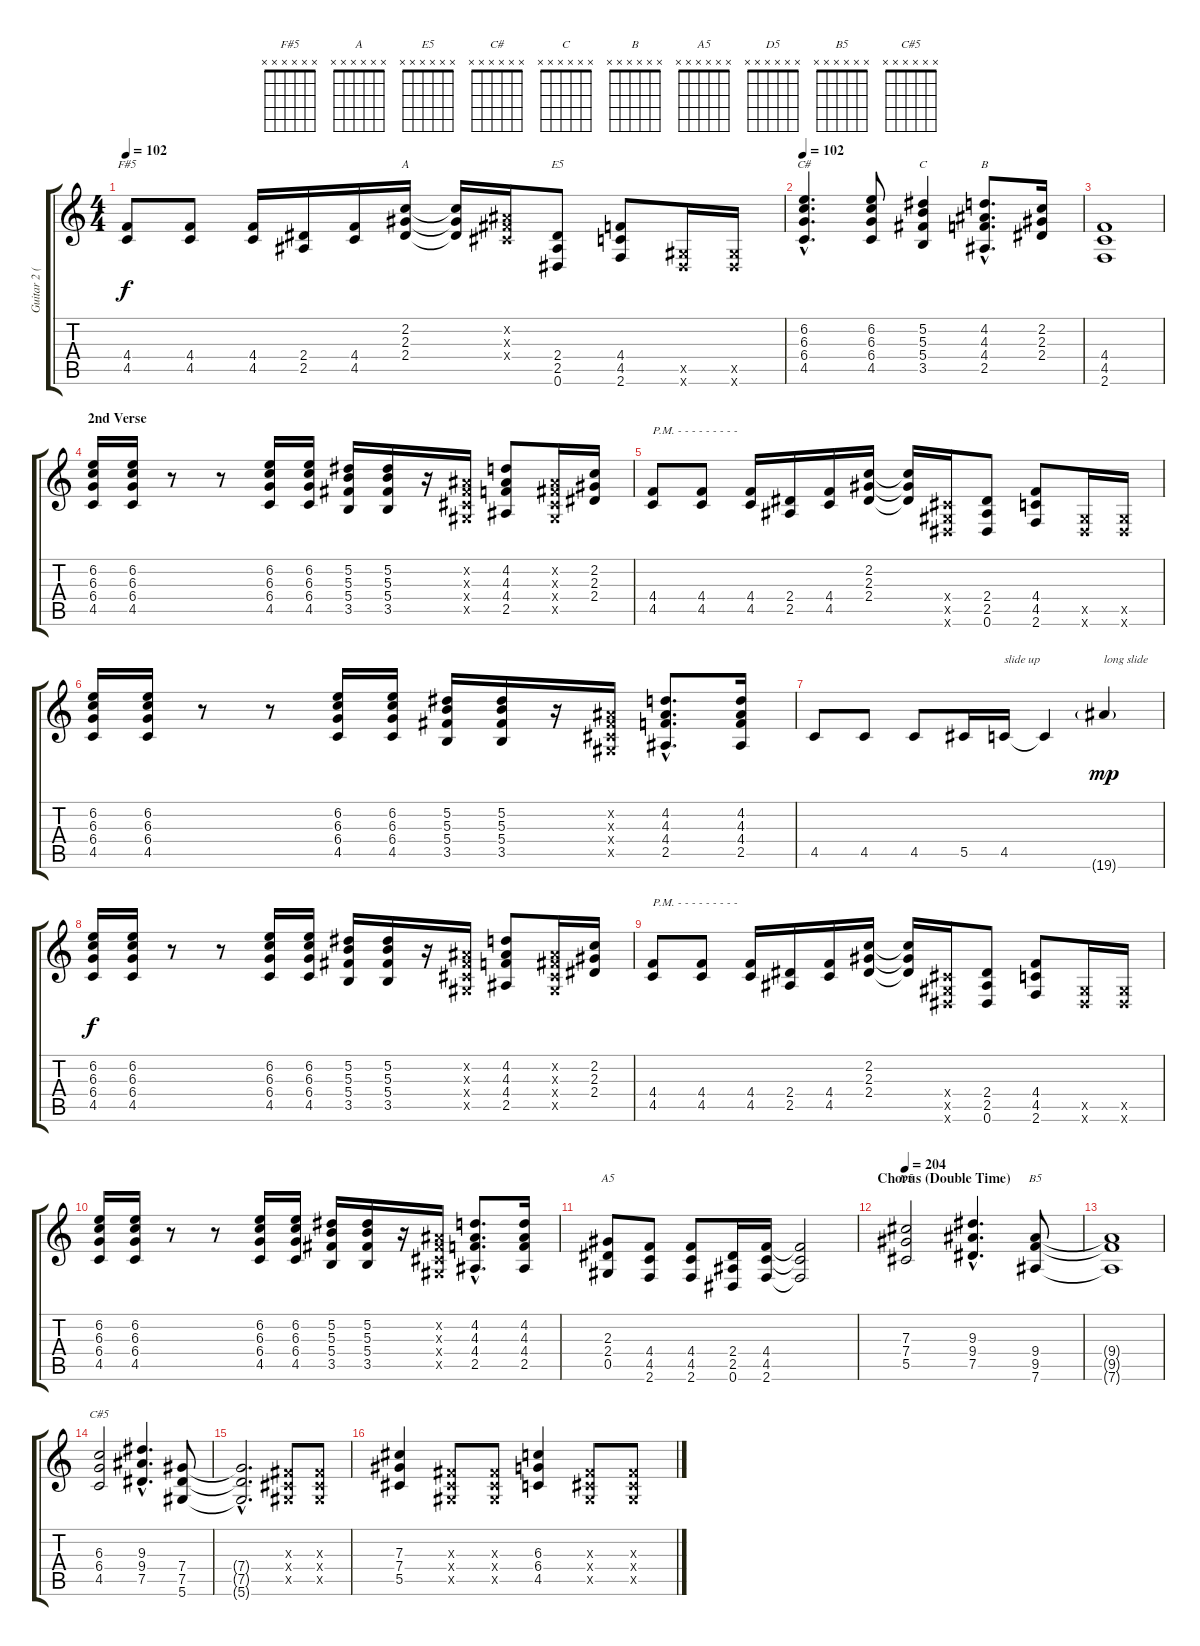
\track ("Guitar 2 (Izzy)" "Guitar 2 (") {instrument overdrivenguitar}
\staff {score tabs}
\tuning (Eb4 Bb3 Gb3 Db3 Ab2 Eb2) {hide}
\chord ("F#5" x x x x x x) {firstfret 0}
\chord ("A" x x x x x x) {firstfret 0}
\chord ("E5" x x x x x x) {firstfret 0}
\chord ("C#" x x x x x x) {firstfret 0}
\chord ("C" x x x x x x) {firstfret 0}
\chord ("B" x x x x x x) {firstfret 0}
\chord ("A5" x x x x x x) {firstfret 0}
\chord ("D5" x x x x x x) {firstfret 0}
\chord ("B5" x x x x x x) {firstfret 0}
\chord ("C#5" x x x x x x) {firstfret 0}
\ts (4 4)
\tempo 102
\clef g2
\ks c
(4.4 4.5).8{ch "F#5" dy f} (4.4 4.5).8 (4.4 4.5).16 (2.4 2.5).16 (4.4 4.5).16 (2.2 2.3 2.4).16{ch "A"} (2.2{t} 2.3{t} 2.4{t}).16 (0.2{x} 0.3{x} 0.4{x}).16 (2.4 2.5 0.6).8{ch "E5"} (4.4 4.5 2.6).8 (0.5{x} 0.6{x}).16 (0.5{x} 0.6{x}).16 |
\tempo 102
(6.2{hac} 6.3{hac} 6.4{hac} 4.5{hac}).4{d ch "C#"} (6.2 6.3 6.4 4.5).8 (5.2 5.3 5.4 3.5).4{ch "C"} (4.2{hac} 4.3{hac} 4.4{hac} 2.5{hac}).8{d ch "B"} (2.2 2.3 2.4).16 |
(4.4 4.5 2.6).1 |
\section ("" "2nd Verse")
(6.2 6.3 6.4 4.5).16 (6.2 6.3 6.4 4.5).16 r.8 r.8 (6.2 6.3 6.4 4.5).16 (6.2 6.3 6.4 4.5).16 (5.2 5.3 5.4 3.5).16 (5.2 5.3 5.4 3.5).16 r.16 (0.2{x} 0.3{x} 0.4{x} 0.5{x}).16 (4.2 4.3 4.4 2.5).8 (0.2{x} 0.3{x} 0.4{x} 0.5{x}).16 (2.2 2.3 2.4).16 |
(4.4 4.5).8{txt "P.M. - - - - - - - - -"} (4.4 4.5).8 (4.4 4.5).16 (2.4 2.5).16 (4.4 4.5).16 (2.2 2.3 2.4).16 (2.2{t} 2.3{t} 2.4{t}).16 (0.4{x} 0.5{x} 0.6{x}).16 (2.4 2.5 0.6).8 (4.4 4.5 2.6).8 (0.5{x} 0.6{x}).16 (0.5{x} 0.6{x}).16 |
(6.2 6.3 6.4 4.5).16 (6.2 6.3 6.4 4.5).16 r.8 r.8 (6.2 6.3 6.4 4.5).16 (6.2 6.3 6.4 4.5).16 (5.2 5.3 5.4 3.5).16 (5.2 5.3 5.4 3.5).16 r.16 (0.2{x} 0.3{x} 0.4{x} 0.5{x}).16 (4.2{hac} 4.3{hac} 4.4{hac} 2.5{hac}).8{d} (4.2 4.3 4.4 2.5).16 |
4.5.8 4.5.8 4.5.8 5.5.16 4.5.16{txt "slide up"} 4.5{t}.4 19.6{g}.4{txt "long slide" dy mp} |
(6.2 6.3 6.4 4.5).16{dy f} (6.2 6.3 6.4 4.5).16 r.8 r.8 (6.2 6.3 6.4 4.5).16 (6.2 6.3 6.4 4.5).16 (5.2 5.3 5.4 3.5).16 (5.2 5.3 5.4 3.5).16 r.16 (0.2{x} 0.3{x} 0.4{x} 0.5{x}).16 (4.2 4.3 4.4 2.5).8 (0.2{x} 0.3{x} 0.4{x} 0.5{x}).16 (2.2 2.3 2.4).16 |
(4.4 4.5).8{txt "P.M. - - - - - - - - -"} (4.4 4.5).8 (4.4 4.5).16 (2.4 2.5).16 (4.4 4.5).16 (2.2 2.3 2.4).16 (2.2{t} 2.3{t} 2.4{t}).16 (0.4{x} 0.5{x} 0.6{x}).16 (2.4 2.5 0.6).8 (4.4 4.5 2.6).8 (0.5{x} 0.6{x}).16 (0.5{x} 0.6{x}).16 |
(6.2 6.3 6.4 4.5).16 (6.2 6.3 6.4 4.5).16 r.8 r.8 (6.2 6.3 6.4 4.5).16 (6.2 6.3 6.4 4.5).16 (5.2 5.3 5.4 3.5).16 (5.2 5.3 5.4 3.5).16 r.16 (0.2{x} 0.3{x} 0.4{x} 0.5{x}).16 (4.2{hac} 4.3{hac} 4.4{hac} 2.5{hac}).8{d} (4.2 4.3 4.4 2.5).16 |
(2.3 2.4 0.5).8{ch "A5"} (4.4 4.5 2.6).8 (4.4 4.5 2.6).8 (2.4 2.5 0.6).16 (4.4 4.5 2.6).16 (4.4{t} 4.5{t} 2.6{t}).2 |
\section ("" "Chorus (Double Time)")
\tempo 204
(7.3 7.4 5.5).2{ch "D5"} (9.3{hac} 9.4{hac} 7.5{hac}).4{d} (9.4 9.5 7.6).8{ch "B5"} |
(9.4{t} 9.5{t} 7.6{t}).1 |
(6.3 6.4 4.5).2{ch "C#5"} (9.3{hac} 9.4{hac} 7.5{hac}).4{d} (7.4 7.5 5.6).8 |
(7.4{hac t} 7.5{hac t} 5.6{hac t}).2{d} (0.3{x} 0.4{x} 0.5{x}).8 (0.3{x} 0.4{x} 0.5{x}).8 |
(7.3 7.4 5.5).4 (0.3{x} 0.4{x} 0.5{x}).8 (0.3{x} 0.4{x} 0.5{x}).8 (6.3 6.4 4.5).4 (0.3{x} 0.4{x} 0.5{x}).8 (0.3{x} 0.4{x} 0.5{x}).8
